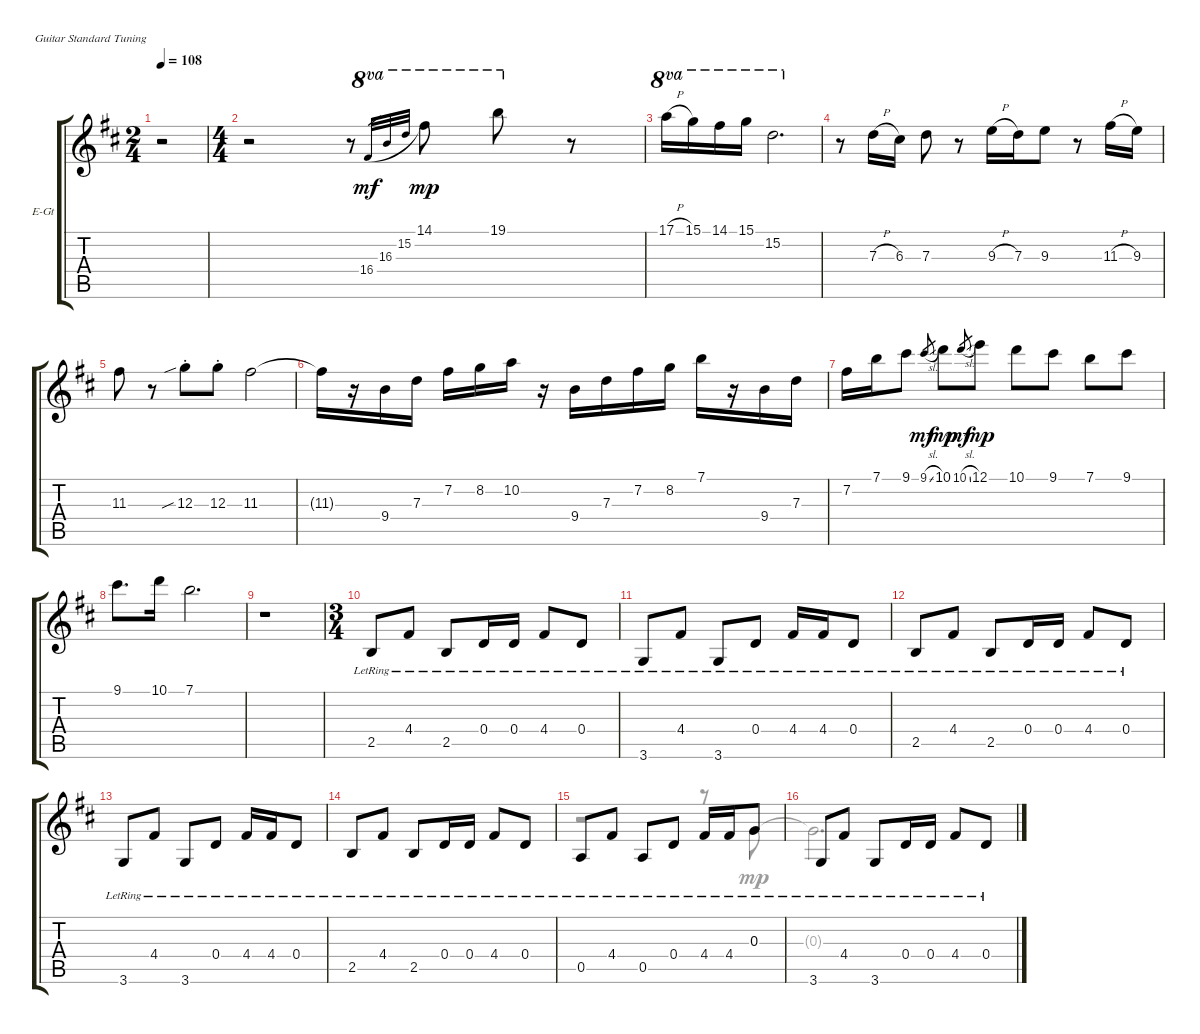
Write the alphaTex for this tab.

\bracketExtendMode groupsimilarinstruments
\firstSystemTrackNameOrientation horizontal
\otherSystemsTrackNameOrientation horizontal
\track ("Gtr 3" "E-Gt") {instrument electricguitarclean}
\staff {score tabs}
\tuning (E4 B3 G3 D3 A2 E2)
\voice
\ts (2 4)
\beaming (8 2 2 2 2)
\tempo 108
\clef g2
\scale
0.936948
\ks d
r.2{dy mp} |
\ts (4 4)
\beaming (8 2 2 2 2)
\scale
1.09332 r.2 r.8 16.4.32{ot 8va gr dy mf legatoorigin} 16.3.32{ot 8va gr legatoorigin} 15.2.32{ot 8va gr legatoorigin} 14.1.8{ot 8va dy mp} 19.1.8{ot 8va} r.8 |
\scale
0.906684 17.1{h}.16{ot 8va} 15.1.16{ot 8va} 14.1.16{ot 8va} 15.1.16{ot 8va} 15.2.2{d ot 8va} |
\scale
1.06305 r.8 7.3{h}.16 6.3.16 7.3.8 r.8 9.3{h}.16 7.3.16 9.3.8 r.8 11.3{h}.16 9.3.16 |
\scale
0.936948 11.3.8 r.8 12.3{sib st}.8 12.3{st}.8 11.3.2 |
\scale
1.06305 11.3{t}.16 r.16 9.4.16 7.3.16 7.2.16{beam merge} 8.2.16{beam merge} 10.2.16 r.16 9.4.16 7.3.16 7.2.16 8.2.16 7.1.16 r.16 9.4.16 7.3.16 |
\scale
0.936948 7.2.16 7.1.16 9.1.8 9.1{sl}.8{gr dy mf} 10.1.8{dy mp} 10.1{sl}.8{gr dy mf} 12.1.8{dy mp} 10.1.8 9.1.8 7.1.8 9.1.8 |
\scale
1.06305 9.1.8{d} 10.1.16 7.1.2{d} |
\scale
0.936948 r.1 |
\ts (3 4)
\beaming (8 2 2 2)
\scale
1.09332 2.5{lr}.8 4.4{lr}.8 2.5{lr}.8 0.4{lr}.16 0.4{lr}.16 4.4{lr}.8 0.4{lr}.8 |
\scale
0.906684 3.6{lr}.8 4.4{lr}.8 3.6{lr}.8 0.4{lr}.8 4.4{lr}.16 4.4{lr}.16 0.4{lr}.8 |
\scale
1.06305 2.5{lr}.8 4.4{lr}.8 2.5{lr}.8 0.4{lr}.16 0.4{lr}.16 4.4{lr}.8 0.4{lr}.8 |
\scale
0.936948 3.6{lr}.8 4.4{lr}.8 3.6{lr}.8 0.4{lr}.8 4.4{lr}.16 4.4{lr}.16 0.4{lr}.8 |
\scale
1.06305 2.5{lr}.8 4.4{lr}.8 2.5{lr}.8 0.4{lr}.16 0.4{lr}.16 4.4{lr}.8 0.4{lr}.8 |
\scale
0.936948 0.5{lr}.8 4.4{lr}.8 0.5{lr}.8 0.4{lr}.8 4.4{lr}.16 4.4{lr}.16 0.3{lr}.8 |
\scale
1.06305 3.6{lr}.8 4.4{lr}.8 3.6{lr}.8 0.4{lr}.16 0.4{lr}.16 4.4{lr}.8 0.4{lr}.8
\voice
\clef g2
\ottava regular
\simile none
\scale
0.936948
\ks d
|
\scale
1.09332 |
\scale
0.906684 |
\scale
1.06305 |
\scale
0.936948 |
\scale
1.06305 |
\scale
0.936948 |
\scale
1.06305 |
\scale
0.936948 |
\scale
1.09332 |
\scale
0.906684 |
\scale
1.06305 |
\scale
0.936948 |
\scale
1.06305 |
\scale
0.936948 r.2 r.8 0.3.8 |
\scale
1.06305 0.3{t}.2{d}
